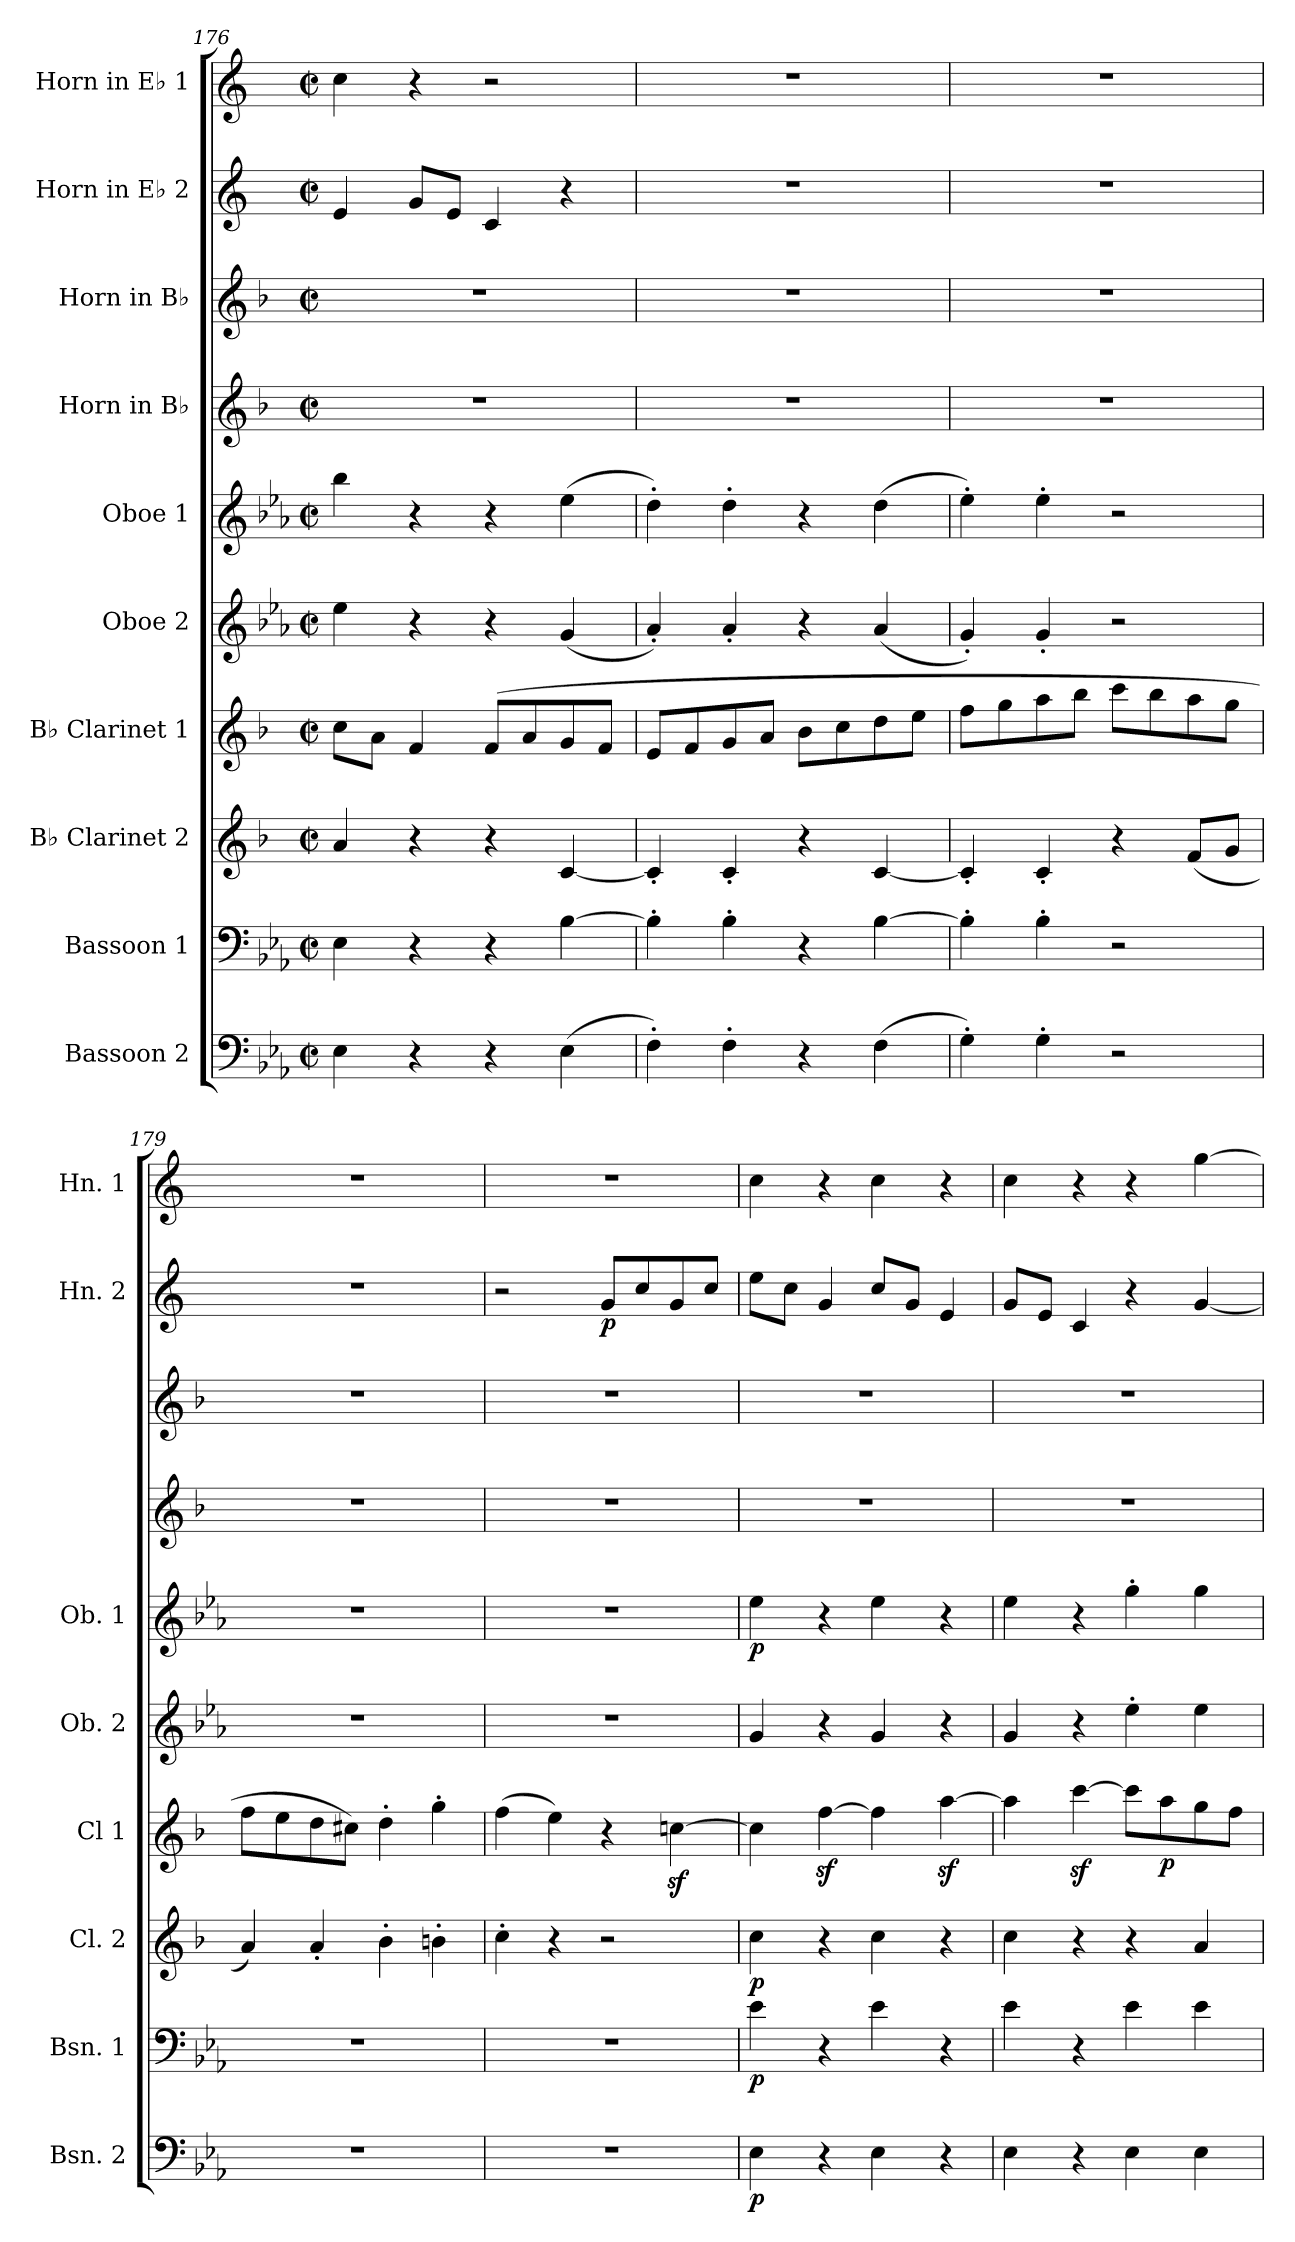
**kern	**dynam	**kern	**dynam	**kern	**dynam	**kern	**dynam	**kern	**kern	**dynam	**kern	**kern	**kern	**dynam	**kern
*part10	*part10	*part9	*part9	*part8	*part8	*part7	*part7	*part6	*part5	*part5	*part4	*part3	*part2	*part2	*part1
*staff10	*staff10	*staff9	*staff9	*staff8	*staff8	*staff7	*staff7	*staff6	*staff5	*staff5	*staff4	*staff3	*staff2	*staff2	*staff1
*I"Bassoon 2	*	*I"Bassoon 1	*	*I"B♭ Clarinet 2	*	*I"B♭ Clarinet 1	*	*I"Oboe 2	*I"Oboe 1	*	*I"Horn in B♭	*I"Horn in B♭	*I"Horn in E♭ 2	*	*I"Horn in E♭ 1
*I'Bsn. 2	*	*I'Bsn. 1	*	*I'Cl. 2	*	*I'Cl 1	*	*I'Ob. 2	*I'Ob. 1	*	*	*	*I'Hn. 2	*	*I'Hn. 1
*clefF4	*	*clefF4	*	*clefG2	*	*clefG2	*	*clefG2	*clefG2	*	*clefG2	*clefG2	*clefG2	*	*clefG2
*	*	*	*	*ITrd1c2	*	*ITrd1c2	*	*	*	*	*ITrd1c2	*ITrd1c2	*ITrd5c9	*	*ITrd5c9
*k[b-e-a-]	*	*k[b-e-a-]	*	*k[b-e-a-]	*	*k[b-e-a-]	*	*k[b-e-a-]	*k[b-e-a-]	*	*k[b-e-a-]	*k[b-e-a-]	*k[b-e-a-]	*	*k[b-e-a-]
*M2/2	*	*M2/2	*	*M2/2	*	*M2/2	*	*M2/2	*M2/2	*	*M2/2	*M2/2	*M2/2	*	*M2/2
*met(c|)	*	*met(c|)	*	*met(c|)	*	*met(c|)	*	*met(c|)	*met(c|)	*	*met(c|)	*met(c|)	*met(c|)	*	*met(c|)
=176	=176	=176	=176	=176	=176	=176	=176	=176	=176	=176	=176	=176	=176	=176	=176
4E-\	.	4E-\	.	4g/	.	8b-\L	.	4ee-\	4bb-\	.	1r	1r	4G/	.	4e-\
.	.	.	.	.	.	8g\J	.	.	.	.	.	.	.	.	.
4r	.	4r	.	4r	.	4e-/	.	4r	4r	.	.	.	8B-/L	.	4r
.	.	.	.	.	.	.	.	.	.	.	.	.	8G/J	.	.
4r	.	4r	.	4r	.	(>8e-/L	.	4r	4r	.	.	.	4E-/	.	2r
.	.	.	.	.	.	8g/	.	.	.	.	.	.	.	.	.
(>4E-\	.	[4B-\	.	[4B-/	.	8f/	.	(<4g/	(>4ee-\	.	.	.	4r	.	.
.	.	.	.	.	.	8e-/J	.	.	.	.	.	.	.	.	.
=177	=177	=177	=177	=177	=177	=177	=177	=177	=177	=177	=177	=177	=177	=177	=177
4F'\)	.	4B-'\]	.	4B-'/]	.	8d/L	.	4a-'/)	4dd'\)	.	1r	1r	1r	.	1r
.	.	.	.	.	.	8e-/	.	.	.	.	.	.	.	.	.
4F'\	.	4B-'\	.	4B-'/	.	8f/	.	4a-'/	4dd'\	.	.	.	.	.	.
.	.	.	.	.	.	8g/J	.	.	.	.	.	.	.	.	.
4r	.	4r	.	4r	.	8a-\L	.	4r	4r	.	.	.	.	.	.
.	.	.	.	.	.	8b-\	.	.	.	.	.	.	.	.	.
(>4F\	.	[4B-\	.	[4B-/	.	8cc\	.	(<4a-/	(>4dd\	.	.	.	.	.	.
.	.	.	.	.	.	8dd\J	.	.	.	.	.	.	.	.	.
=178	=178	=178	=178	=178	=178	=178	=178	=178	=178	=178	=178	=178	=178	=178	=178
4G'\)	.	4B-'\]	.	4B-'/]	.	8ee-\L	.	4g'/)	4ee-'\)	.	1r	1r	1r	.	1r
.	.	.	.	.	.	8ff\	.	.	.	.	.	.	.	.	.
4G'\	.	4B-'\	.	4B-'/	.	8gg\	.	4g'/	4ee-'\	.	.	.	.	.	.
.	.	.	.	.	.	8aa-\J	.	.	.	.	.	.	.	.	.
2r	.	2r	.	4r	.	8bb-\L	.	2r	2r	.	.	.	.	.	.
.	.	.	.	.	.	8aa-\	.	.	.	.	.	.	.	.	.
.	.	.	.	(<8e-/L	.	8gg\	.	.	.	.	.	.	.	.	.
.	.	.	.	8f/J	.	8ff\J	.	.	.	.	.	.	.	.	.
=179	=179	=179	=179	=179	=179	=179	=179	=179	=179	=179	=179	=179	=179	=179	=179
1r	.	1r	.	4g/)	.	8ee-\L	.	1r	1r	.	1r	1r	1r	.	1r
.	.	.	.	.	.	8dd\	.	.	.	.	.	.	.	.	.
.	.	.	.	4g'/	.	8cc\	.	.	.	.	.	.	.	.	.
.	.	.	.	.	.	8bn\J)	.	.	.	.	.	.	.	.	.
.	.	.	.	4a-'\	.	4cc'\	.	.	.	.	.	.	.	.	.
.	.	.	.	4an'\	.	4ff'\	.	.	.	.	.	.	.	.	.
!!LO:PB:g=z
=180	=180	=180	=180	=180	=180	=180	=180	=180	=180	=180	=180	=180	=180	=180	=180
1r	.	1r	.	4b-'\	.	(>4ee-\	.	1r	1r	.	1r	1r	2r	.	1r
.	.	.	.	4r	.	4dd\)	.	.	.	.	.	.	.	.	.
!	!	!	!	!	!	!	!	!	!	!	!	!	!	!LO:DY:b	!
.	.	.	.	2r	.	4r	.	.	.	.	.	.	8B-/L	p	.
.	.	.	.	.	.	.	.	.	.	.	.	.	8e-/	.	.
.	.	.	.	.	.	[4b-Xz<\	.	.	.	.	.	.	8B-/	.	.
.	.	.	.	.	.	.	.	.	.	.	.	.	8e-/J	.	.
=181	=181	=181	=181	=181	=181	=181	=181	=181	=181	=181	=181	=181	=181	=181	=181
!	!LO:DY:b	!	!LO:DY:b	!	!LO:DY:b	!	!	!	!	!LO:DY:b	!	!	!	!	!
4E-\	p	4e-\	p	4b-\	p	4b-\]	.	4g/	4ee-\	p	1r	1r	8g\L	.	4e-\
.	.	.	.	.	.	.	.	.	.	.	.	.	8e-\J	.	.
4r	.	4r	.	4r	.	[4ee-z<\	.	4r	4r	.	.	.	4B-/	.	4r
4E-\	.	4e-\	.	4b-\	.	4ee-\]	.	4g/	4ee-\	.	.	.	8e-/L	.	4e-\
.	.	.	.	.	.	.	.	.	.	.	.	.	8B-/J	.	.
4r	.	4r	.	4r	.	[4ggz<\	.	4r	4r	.	.	.	4G/	.	4r
=182	=182	=182	=182	=182	=182	=182	=182	=182	=182	=182	=182	=182	=182	=182	=182
4E-\	.	4e-\	.	4b-\	.	4gg\]	.	4g/	4ee-\	.	1r	1r	8B-/L	.	4e-\
.	.	.	.	.	.	.	.	.	.	.	.	.	8G/J	.	.
4r	.	4r	.	4r	.	[4bb-z<\	.	4r	4r	.	.	.	4E-/	.	4r
4E-\	.	4e-\	.	4r	.	8bb-\L]	.	4ee-'\	4gg'\	.	.	.	4r	.	4r
!	!	!	!	!	!	!	!LO:DY:b	!	!	!	!	!	!	!	!
.	.	.	.	.	.	8gg\	p	.	.	.	.	.	.	.	.
4E-\	.	4e-\	.	4g/	.	8ff\	.	4ee-\	4gg\	.	.	.	[4B-/	.	[4b-\
.	.	.	.	.	.	8ee-\J	.	.	.	.	.	.	.	.	.
=	=	=	=	=	=	=	=	=	=	=	=	=	=	=	=
*-	*-	*-	*-	*-	*-	*-	*-	*-	*-	*-	*-	*-	*-	*-	*-
